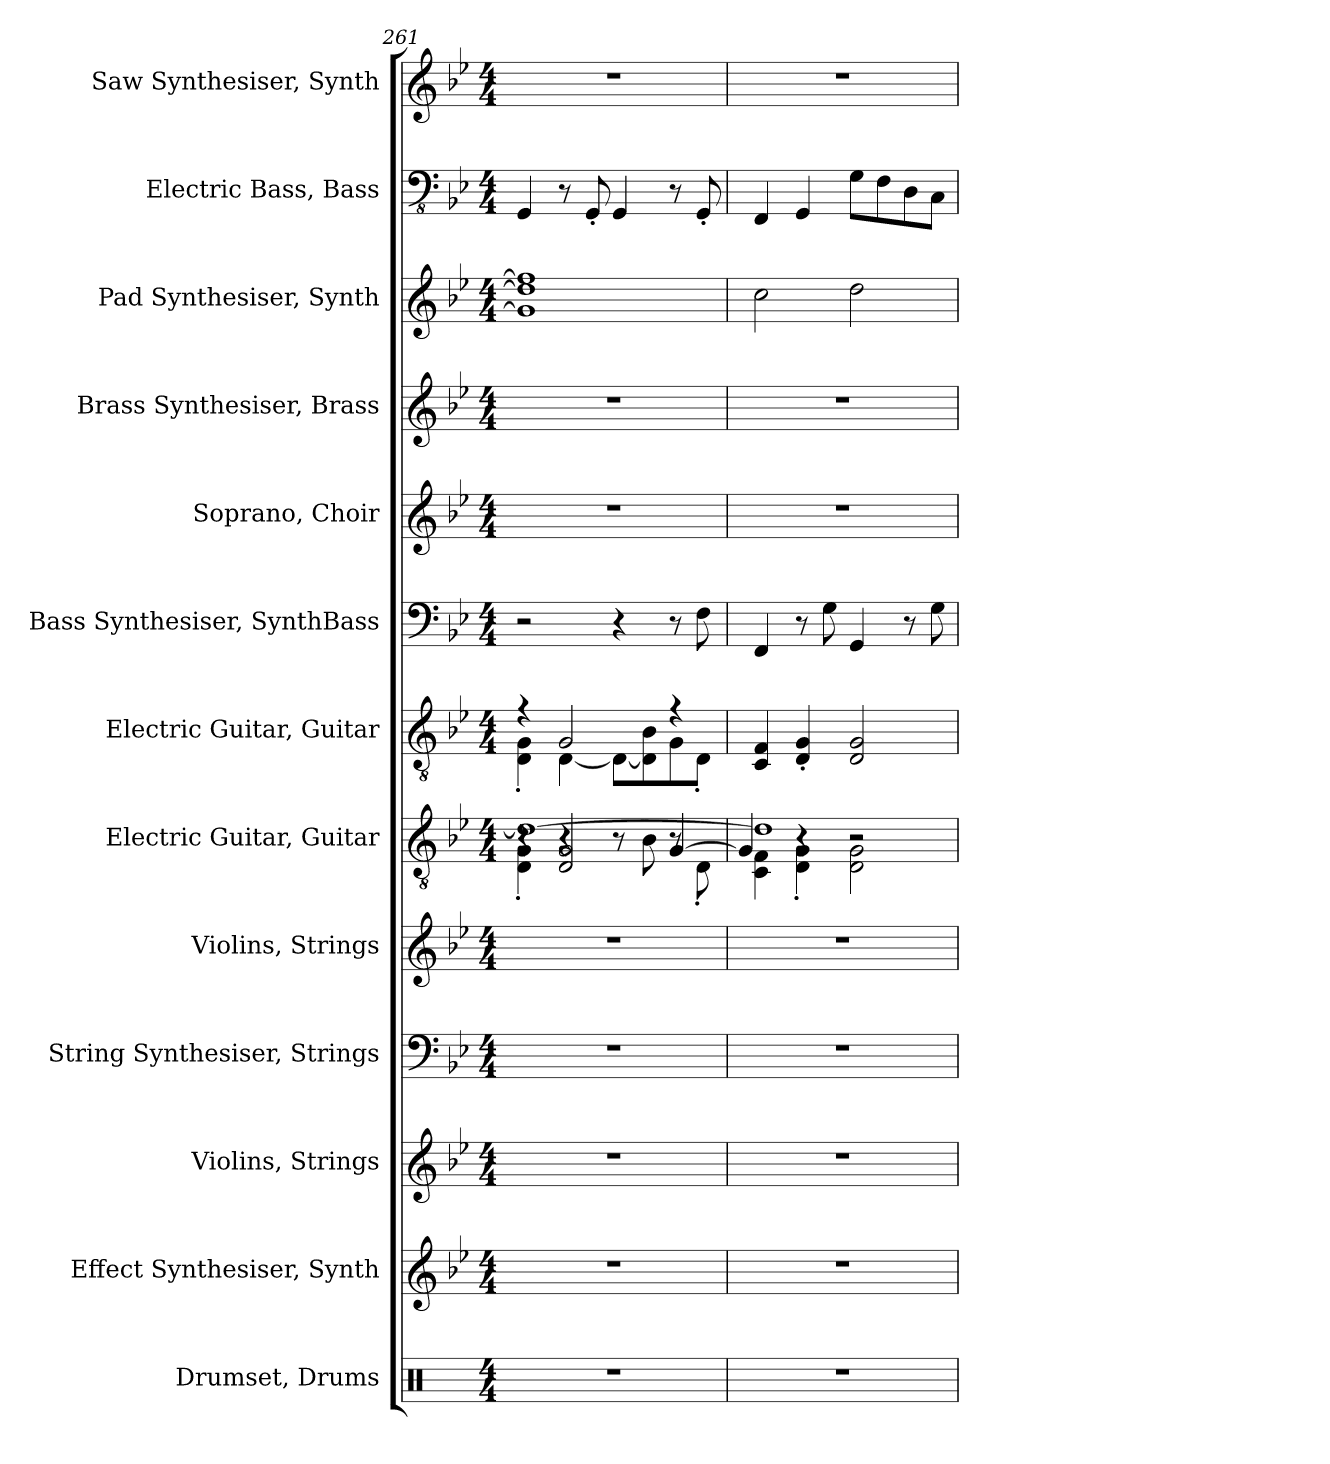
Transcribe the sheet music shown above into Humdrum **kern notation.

**kern	**kern	**kern	**kern	**kern	**kern	**kern	**kern	**kern	**kern	**kern	**kern	**kern
*part13	*part12	*part11	*part10	*part9	*part8	*part7	*part6	*part5	*part4	*part3	*part2	*part1
*staff13	*staff12	*staff11	*staff10	*staff9	*staff8	*staff7	*staff6	*staff5	*staff4	*staff3	*staff2	*staff1
*I"Drumset, Drums	*I"Effect Synthesiser, Synth	*I"Violins, Strings	*I"String Synthesiser, Strings	*I"Violins, Strings	*I"Electric Guitar, Guitar	*I"Electric Guitar, Guitar	*I"Bass Synthesiser, SynthBass	*I"Soprano, Choir	*I"Brass Synthesiser, Brass	*I"Pad Synthesiser, Synth	*I"Electric Bass, Bass	*I"Saw Synthesiser, Synth
*I'Drs.	*I'Synth.	*I'Vlns.	*I'Synth.	*I'Vlns.	*I'El. Guit.	*I'El. Guit.	*I'Synth.	*I'S.	*I'Synth.	*I'Synth.	*I'El. B.	*I'Synth.
*clefX	*clefG2	*clefG2	*clefF4	*clefG2	*clefGv2	*clefGv2	*clefF4	*clefG2	*clefG2	*clefG2	*clefFv4	*clefG2
*k[]	*k[b-e-]	*k[b-e-]	*k[b-e-]	*k[b-e-]	*k[b-e-]	*k[b-e-]	*k[b-e-]	*k[b-e-]	*k[b-e-]	*k[b-e-]	*k[b-e-]	*k[b-e-]
*M4/4	*M4/4	*M4/4	*M4/4	*M4/4	*M4/4	*M4/4	*M4/4	*M4/4	*M4/4	*M4/4	*M4/4	*M4/4
=261	=261	=261	=261	=261	=261	=261	=261	=261	=261	=261	=261	=261
*	*	*	*	*	*^	*^	*	*	*	*	*	*
*	*	*	*	*	*	*^	*	*	*	*	*	*	*	*
1r	1r	1r	1r	1r	1d_	4D\' 4G\'	4r	4r	4D\' 4G\'	2r	1r	1r	1g] 1dd] 1ff]	4GGG/	1r
.	.	.	.	.	.	4r	2D/ 2G/	2G/	[4D\	.	.	.	.	8r	.
.	.	.	.	.	.	.	.	.	.	.	.	.	.	8GGG'/	.
.	.	.	.	.	.	8r	.	.	8D\L_	4r	.	.	.	4GGG/	.
.	.	.	.	.	.	8B-\	.	.	8D\] 8B-\	.	.	.	.	.	.
.	.	.	.	.	.	8r	[4G/	4r	8G\	8r	.	.	.	8r	.
.	.	.	.	.	.	8D'\	.	.	8D'\J	8F\	.	.	.	8GGG'/	.
*	*	*	*	*	*	*	*	*v	*v	*	*	*	*	*	*
=262	=262	=262	=262	=262	=262	=262	=262	=262	=262	=262	=262	=262	=262	=262
1r	1r	1r	1r	1r	1d]	4C\ 4F\	4G/]	4C/ 4F/	4FF/	1r	1r	2cc\	4FFF/	1r
.	.	.	.	.	.	4D\' 4G\'	4r	4D/' 4G/'	8r	.	.	.	4GGG/	.
.	.	.	.	.	.	.	.	.	8G\	.	.	.	.	.
.	.	.	.	.	.	2D\ 2G\	2r	2D/ 2G/	4GG/	.	.	2dd\	8GG\L	.
.	.	.	.	.	.	.	.	.	.	.	.	.	8FF\	.
.	.	.	.	.	.	.	.	.	8r	.	.	.	8DD\	.
.	.	.	.	.	.	.	.	.	8G\	.	.	.	8CC\J	.
*	*	*	*	*	*v	*v	*v	*	*	*	*	*	*	*
=	=	=	=	=	=	=	=	=	=	=	=	=
*-	*-	*-	*-	*-	*-	*-	*-	*-	*-	*-	*-	*-
